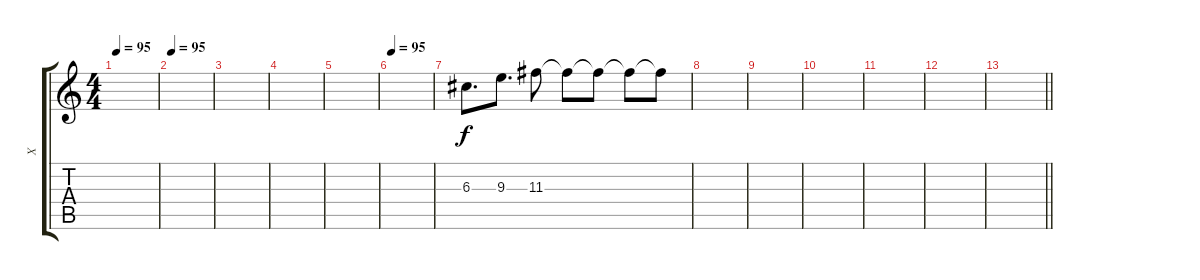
\track ("X" "X") {instrument distortionguitar}
\staff {score tabs}
\tuning (E4 B3 G3 D3 A2 E2) {hide}
\ts (4 4)
\tempo 95
\clef g2
\ks c
|
\tempo 95
|
|
|
|
\tempo 95
|
6.3.8{d} 9.3.8{d} 11.3.8 11.3{t}.8 11.3{t}.8 11.3{t}.8 11.3{t}.8 |
|
|
|
|
|
\barLineRight lightlight
